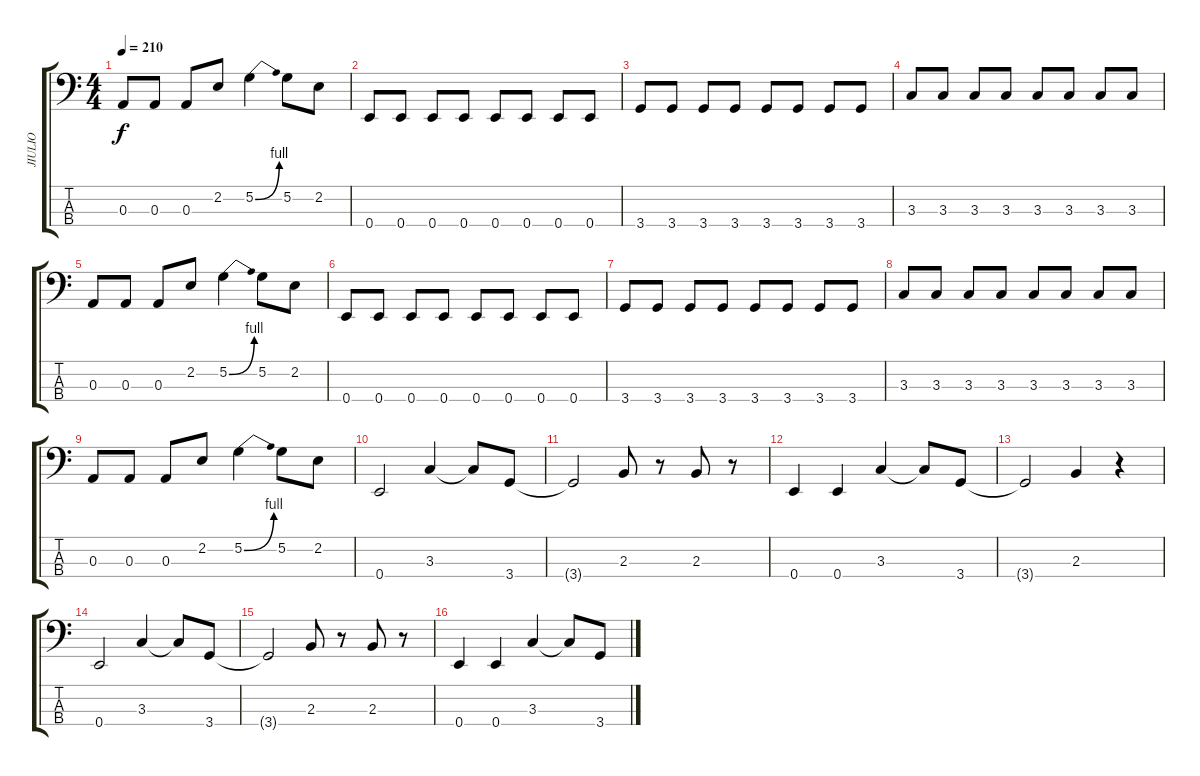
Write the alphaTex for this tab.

\track ("JIULIO" "JIULIO") {instrument electricbasspick}
\staff {score tabs}
\tuning (G2 D2 A1 E1) {hide}
\ts (4 4)
\tempo 210
\clef f4
\ks c
0.3.8{dy f} 0.3.8 0.3.8 2.2.8 5.2{be (bend 0 0 60 4)}.4 5.2.8 2.2.8 |
0.4.8 0.4.8 0.4.8 0.4.8 0.4.8 0.4.8 0.4.8 0.4.8 |
3.4.8 3.4.8 3.4.8 3.4.8 3.4.8 3.4.8 3.4.8 3.4.8 |
3.3.8 3.3.8 3.3.8 3.3.8 3.3.8 3.3.8 3.3.8 3.3.8 |
0.3.8 0.3.8 0.3.8 2.2.8 5.2{be (bend 0 0 60 4)}.4 5.2.8 2.2.8 |
0.4.8 0.4.8 0.4.8 0.4.8 0.4.8 0.4.8 0.4.8 0.4.8 |
3.4.8 3.4.8 3.4.8 3.4.8 3.4.8 3.4.8 3.4.8 3.4.8 |
3.3.8 3.3.8 3.3.8 3.3.8 3.3.8 3.3.8 3.3.8 3.3.8 |
0.3.8 0.3.8 0.3.8 2.2.8 5.2{be (bend 0 0 60 4)}.4 5.2.8 2.2.8 |
0.4.2 3.3.4 3.3{t}.8 3.4.8 |
3.4{t}.2 2.3.8 r.8 2.3.8 r.8 |
0.4.4 0.4.4 3.3.4 3.3{t}.8 3.4.8 |
3.4{t}.2 2.3.4 r.4 |
0.4.2 3.3.4 3.3{t}.8 3.4.8 |
3.4{t}.2 2.3.8 r.8 2.3.8 r.8 |
0.4.4 0.4.4 3.3.4 3.3{t}.8 3.4.8
